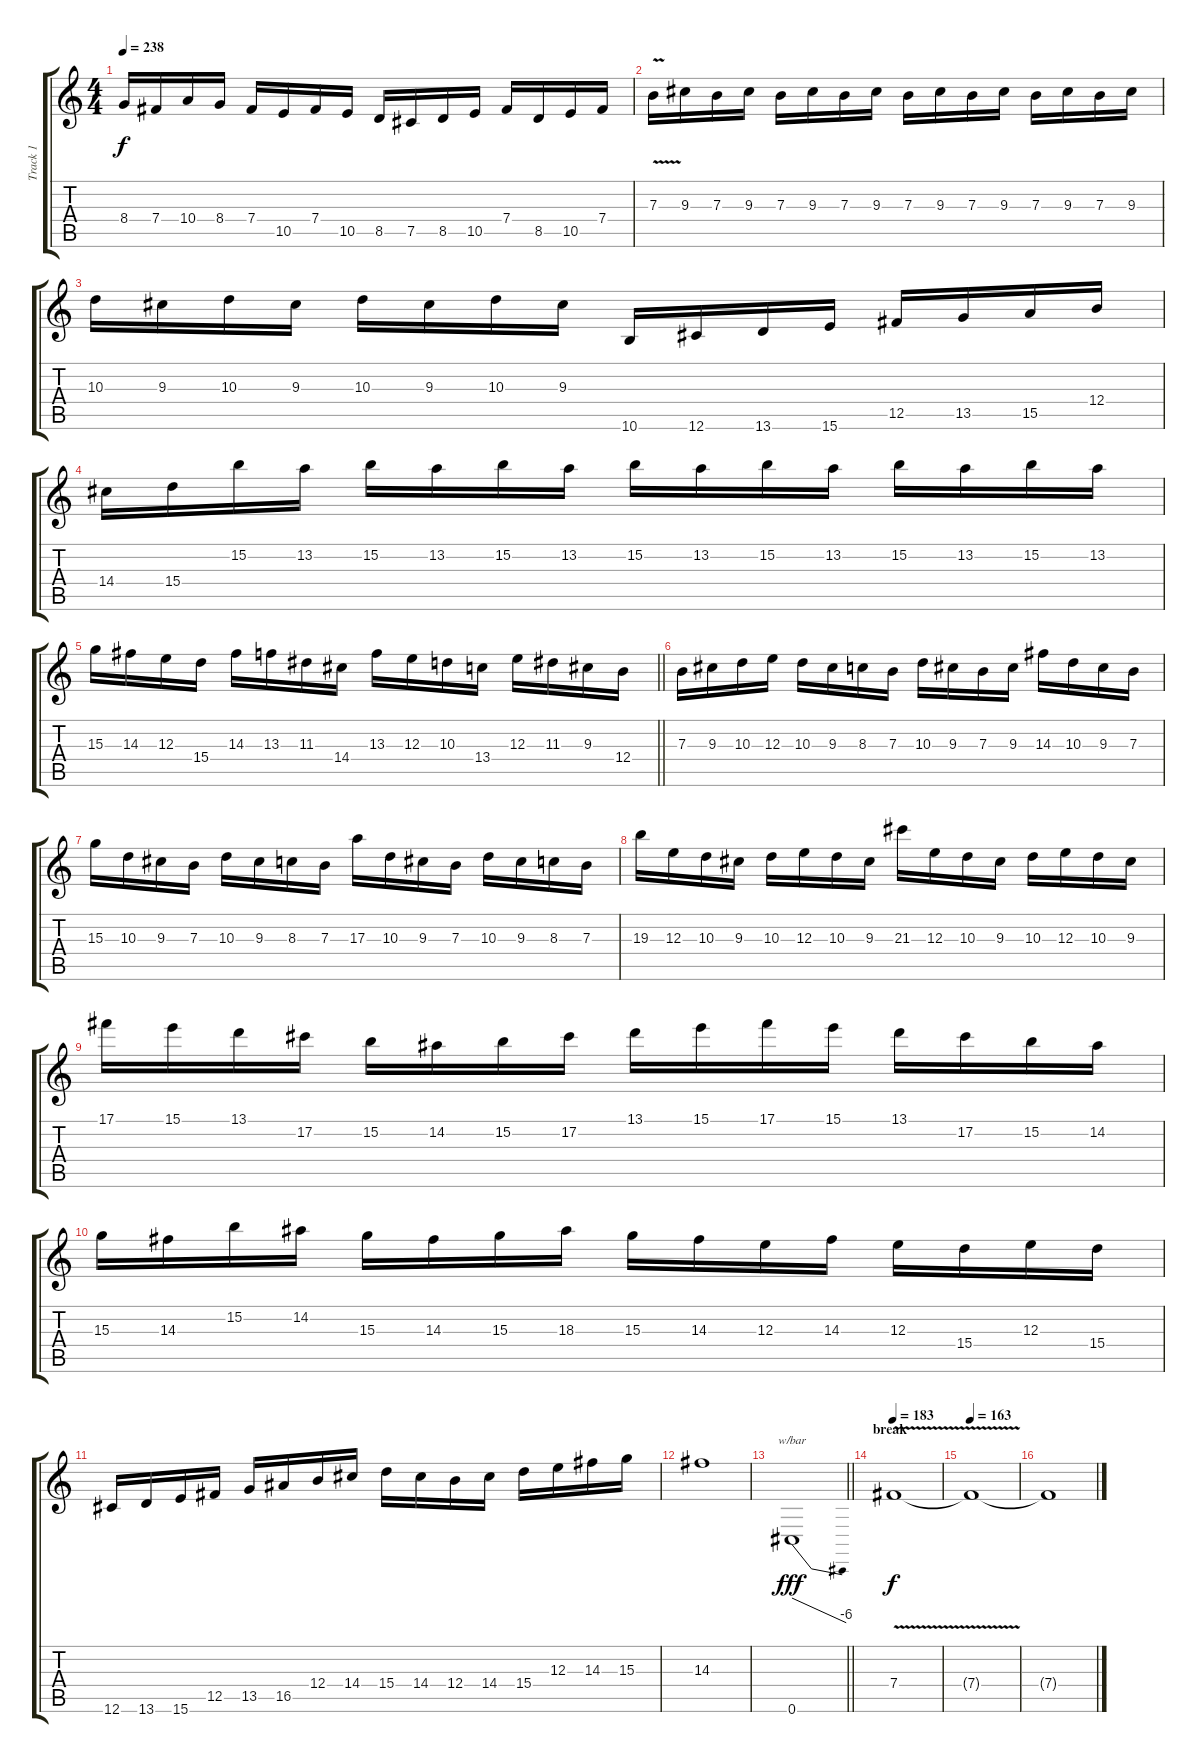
\track ("Track 1" "Track 1") {instrument distortionguitar}
\staff {score tabs}
\tuning (Db4 Ab3 E3 B2 Gb2 Db2) {hide}
\ts (4 4)
\tempo 238
\clef g2
\ks c
8.4.16{dy f} 7.4.16 10.4.16 8.4.16 7.4.16 10.5.16 7.4.16 10.5.16 8.5.16 7.5.16 8.5.16 10.5.16 7.4.16 8.5.16 10.5.16 7.4.16 |
7.3{v}.16 9.3.16 7.3.16 9.3.16 7.3.16 9.3.16 7.3.16 9.3.16 7.3.16 9.3.16 7.3.16 9.3.16 7.3.16 9.3.16 7.3.16 9.3.16 |
10.3.16 9.3.16 10.3.16 9.3.16 10.3.16 9.3.16 10.3.16 9.3.16 10.6.16 12.6.16 13.6.16 15.6.16 12.5.16 13.5.16 15.5.16 12.4.16 |
14.4.16 15.4.16 15.2.16 13.2.16 15.2.16 13.2.16 15.2.16 13.2.16 15.2.16 13.2.16 15.2.16 13.2.16 15.2.16 13.2.16 15.2.16 13.2.16 |
\barLineRight lightlight
15.3.16 14.3.16 12.3.16 15.4.16 14.3.16 13.3.16 11.3.16 14.4.16 13.3.16 12.3.16 10.3.16 13.4.16 12.3.16 11.3.16 9.3.16 12.4.16 |
7.3.16 9.3.16 10.3.16 12.3.16 10.3.16 9.3.16 8.3.16 7.3.16 10.3.16 9.3.16 7.3.16 9.3.16 14.3.16 10.3.16 9.3.16 7.3.16 |
15.3.16 10.3.16 9.3.16 7.3.16 10.3.16 9.3.16 8.3.16 7.3.16 17.3.16 10.3.16 9.3.16 7.3.16 10.3.16 9.3.16 8.3.16 7.3.16 |
19.3.16 12.3.16 10.3.16 9.3.16 10.3.16 12.3.16 10.3.16 9.3.16 21.3.16 12.3.16 10.3.16 9.3.16 10.3.16 12.3.16 10.3.16 9.3.16 |
17.1.16 15.1.16 13.1.16 17.2.16 15.2.16 14.2.16 15.2.16 17.2.16 13.1.16 15.1.16 17.1.16 15.1.16 13.1.16 17.2.16 15.2.16 14.2.16 |
15.3.16 14.3.16 15.2.16 14.2.16 15.3.16 14.3.16 15.3.16 18.3.16 15.3.16 14.3.16 12.3.16 14.3.16 12.3.16 15.4.16 12.3.16 15.4.16 |
12.6.16 13.6.16 15.6.16 12.5.16 13.5.16 16.5.16 12.4.16 14.4.16 15.4.16 14.4.16 12.4.16 14.4.16 15.4.16 12.3.16 14.3.16 15.3.16 |
14.3.1 |
\barLineRight lightlight
0.6.1{tbe (dive default 0 0 60 -24) dy fff} |
\section ("" "break")
\tempo 183
7.4{v}.1{dy f} |
\tempo 163
7.4{t}.1 |
7.4{t}.1
